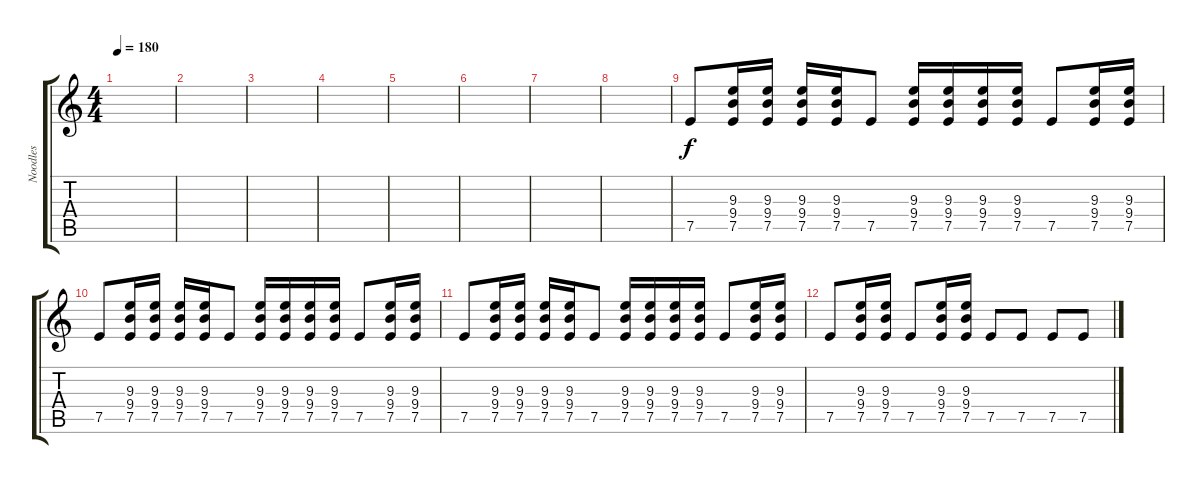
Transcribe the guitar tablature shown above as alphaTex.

\track ("Noodles" "Noodles") {instrument electricguitarmuted}
\staff {score tabs}
\tuning (E4 B3 G3 D3 A2 E2) {hide}
\ts (4 4)
\tempo 180
\clef g2
\ks c
|
|
|
|
|
|
|
|
7.5.8 (9.3 9.4 7.5).16 (9.3 9.4 7.5).16 (9.3 9.4 7.5).16 (9.3 9.4 7.5).16 7.5.8 (9.3 9.4 7.5).16 (9.3 9.4 7.5).16 (9.3 9.4 7.5).16 (9.3 9.4 7.5).16 7.5.8 (9.3 9.4 7.5).16 (9.3 9.4 7.5).16 |
7.5.8 (9.3 9.4 7.5).16 (9.3 9.4 7.5).16 (9.3 9.4 7.5).16 (9.3 9.4 7.5).16 7.5.8 (9.3 9.4 7.5).16 (9.3 9.4 7.5).16 (9.3 9.4 7.5).16 (9.3 9.4 7.5).16 7.5.8 (9.3 9.4 7.5).16 (9.3 9.4 7.5).16 |
7.5.8 (9.3 9.4 7.5).16 (9.3 9.4 7.5).16 (9.3 9.4 7.5).16 (9.3 9.4 7.5).16 7.5.8 (9.3 9.4 7.5).16 (9.3 9.4 7.5).16 (9.3 9.4 7.5).16 (9.3 9.4 7.5).16 7.5.8 (9.3 9.4 7.5).16 (9.3 9.4 7.5).16 |
7.5.8 (9.3 9.4 7.5).16 (9.3 9.4 7.5).16 7.5.8 (9.3 9.4 7.5).16 (9.3 9.4 7.5).16 7.5.8 7.5.8 7.5.8 7.5.8
